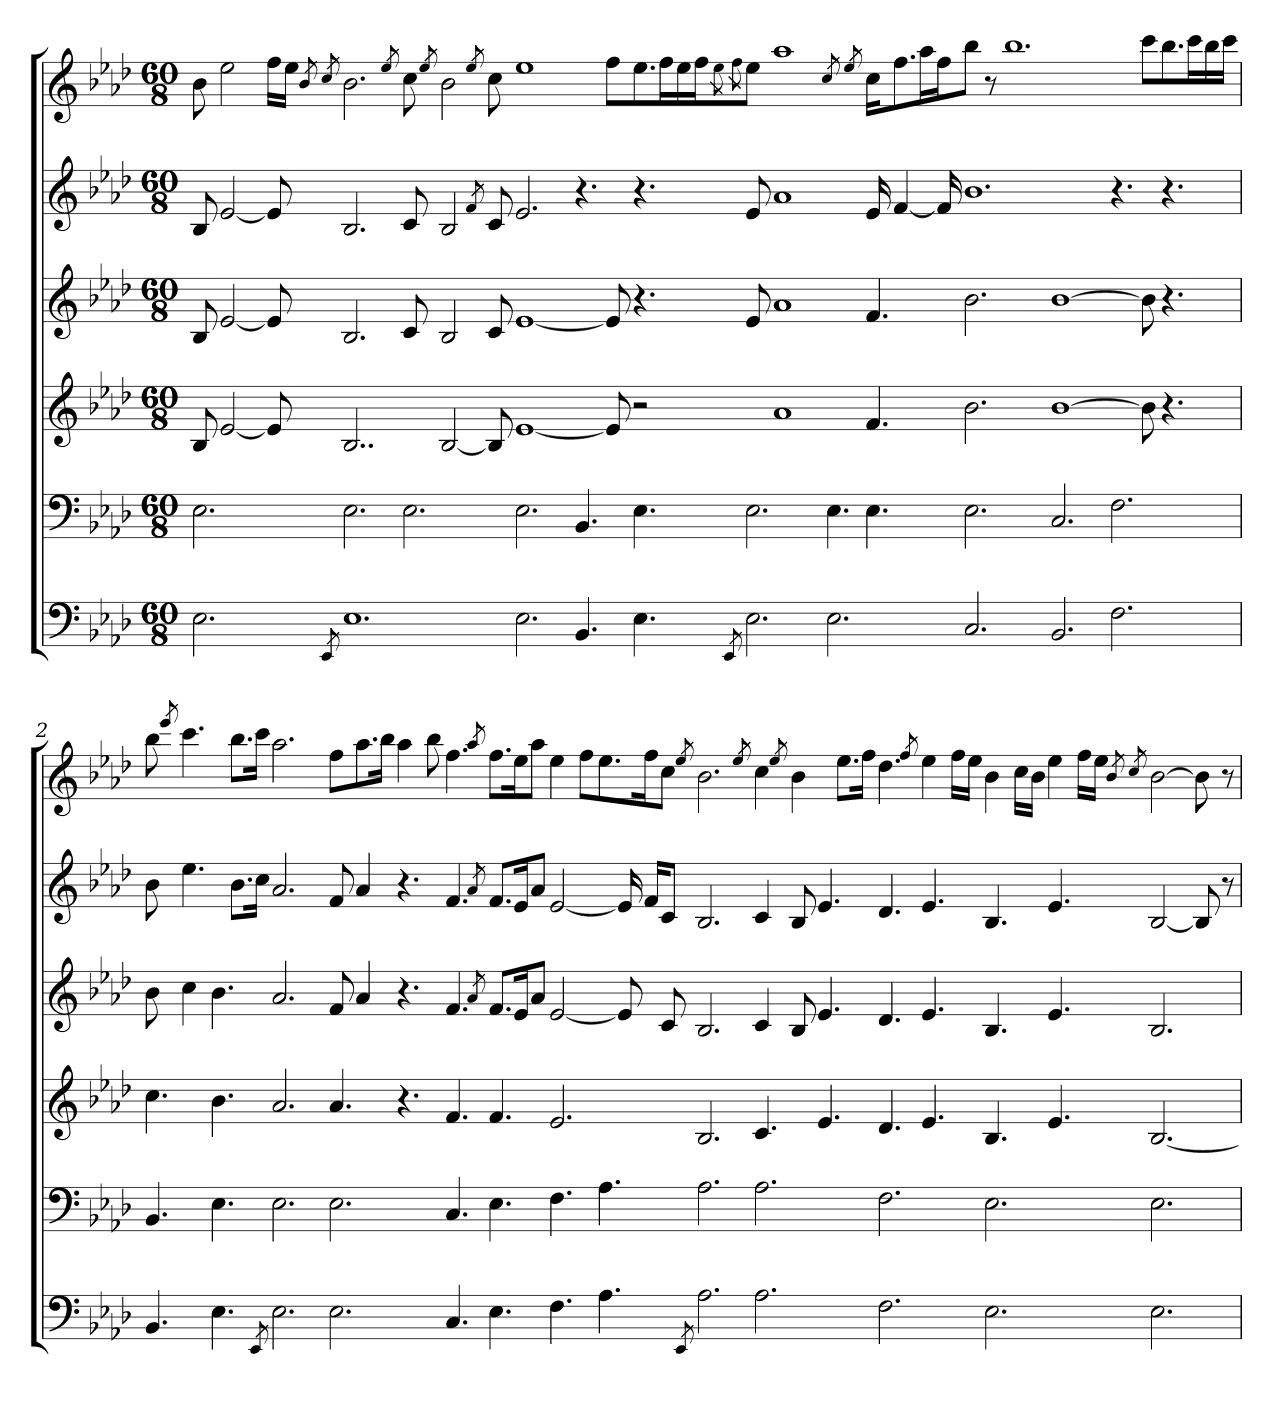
**kern	**kern	**kern	**kern	**kern	**kern
*part6	*part5	*part4	*part3	*part2	*part1
*staff6	*staff5	*staff4	*staff3	*staff2	*staff1
*clefF4	*clefF4	*clefG2	*clefG2	*clefG2	*clefG2
*k[b-e-a-d-]	*k[b-e-a-d-]	*k[b-e-a-d-]	*k[b-e-a-d-]	*k[b-e-a-d-]	*k[b-e-a-d-]
*M60/8	*M60/8	*M60/8	*M60/8	*M60/8	*M60/8
=1	=1	=1	=1	=1	=1
2.E-	2.E-	8B-	8B-	8B-	8b-
.	.	[2e-	[2e-	[2e-	2ee-
.	.	8e-]	8e-]	8e-]	16ff\LL
.	.	.	.	.	16ee-\JJ
.	.	.	.	.	8qb-
8qEE-	.	.	.	.	8qcc
1.E-	2.E-	2..B-	2.B-	2.B-	2.b-
.	.	.	.	.	8qee-
.	2.E-	.	8c	8c	8cc
.	.	.	.	.	8qee-
.	.	[2B-	2B-	2B-	2b-
.	.	.	.	8qf	8qee-
.	.	8B-]	8c	8c	8cc
2.E-	2.E-	[1e-	[1e-	2.e-	1ee-
4.BB-	4.BB-	.	.	4.r	.
.	.	8e-]	8e-]	.	8ff\L
4.E-	4.E-	2r	4.r	4.r	8.ee-\
.	.	.	.	.	16ff\L
.	.	.	.	.	16ee-\
.	.	.	.	.	16ff\J
.	.	.	.	.	8qee-\
8qEE-	.	.	.	.	8qff\
2.E-	2.E-	.	8e-	8e-	8ee-\J
.	.	1a-	1a-	1a-	1aa-
2.E-	4.E-	.	.	.	.
.	.	.	.	.	8qcc
.	.	.	.	.	8qee-
.	4.E-	4.f	4.f	16e-	16cc\KL
.	.	.	.	[4f	8.ff\
.	.	.	.	.	16aa-\L
.	.	.	.	16f]	16ff\J
2.C	2.E-	2.b-	2.b-	1.b-	8bb-\J
.	.	.	.	.	8r
.	.	.	.	.	1.bb-
2.BB-	2.C	[1b-	[1b-	.	.
2.F	2.F	.	.	4.r	.
.	.	8b-]	8b-]	.	8ccc\L
.	.	4.r	4.r	4.r	8.bb-\
.	.	.	.	.	16ccc\L
.	.	.	.	.	16bb-\
.	.	.	.	.	16ccc\JJ
=2	=2	=2	=2	=2	=2
4.BB-	4.BB-	4.cc	8b-	8b-	8bb-
.	.	.	.	.	8qeee-
.	.	.	4cc	4.ee-	4.ccc
4.E-	4.E-	4.b-	4.b-	.	.
.	.	.	.	8.b-\L	8.bb-\L
.	.	.	.	16cc\Jk	16ccc\Jk
8qEE-	.	.	.	.	.
2.E-	2.E-	2.a-	2.a-	2.a-	2.aa-
2.E-	2.E-	4.a-	8f	8f	8ff\L
.	.	.	4a-	4a-	8.aa-\
.	.	.	.	.	16bb-\Jk
.	.	4.r	4.r	4.r	4aa-
.	.	.	.	.	8bb-
4.C	4.C	4.f	4.f	4.f	4.ff
.	.	.	8qa-	8qa-	8qaa-
4.E-	4.E-	4.f	8.f/L	8.f/L	8.ff\L
.	.	.	16e-/K	16e-/K	16ee-\K
.	.	.	8a-/J	8a-/J	8aa-\J
4.F	4.F	2.e-	[2e-	[2e-	4ee-
.	.	.	.	.	8ff\L
4.A-	4.A-	.	.	.	8.ee-\
.	.	.	8e-]	16e-]	.
.	.	.	.	16f/KL	16ff\K
.	.	.	8c	8c/J	8cc\J
8qEE-	.	.	.	.	8qee-
2.A-	2.A-	2.B-	2.B-	2.B-	2.b-
.	.	.	.	.	8qee-
2.A-	2.A-	4.c	4c	4c	4cc
.	.	.	.	.	8qee-
.	.	.	8B-	8B-	4b-
.	.	4.e-	4.e-	4.e-	.
.	.	.	.	.	8.ee-\L
.	.	.	.	.	16ff\Jk
2.F	2.F	4.d-	4.d-	4.d-	4.dd-
.	.	.	.	.	8qff
.	.	4.e-	4.e-	4.e-	4ee-
.	.	.	.	.	16ff\LL
.	.	.	.	.	16ee-\JJ
2.E-	2.E-	4.B-	4.B-	4.B-	4b-
.	.	.	.	.	16cc\LL
.	.	.	.	.	16b-\JJ
.	.	4.e-	4.e-	4.e-	4ee-
.	.	.	.	.	16ff\LL
.	.	.	.	.	16ee-\JJ
.	.	.	.	.	8qb-
.	.	.	.	.	8qcc
2.E-	2.E-	[2.B-	2.B-	[2B-	[2b-
.	.	.	.	8B-]	8b-]
.	.	.	.	8r	8r
=	=	=	=	=	=
*-	*-	*-	*-	*-	*-
